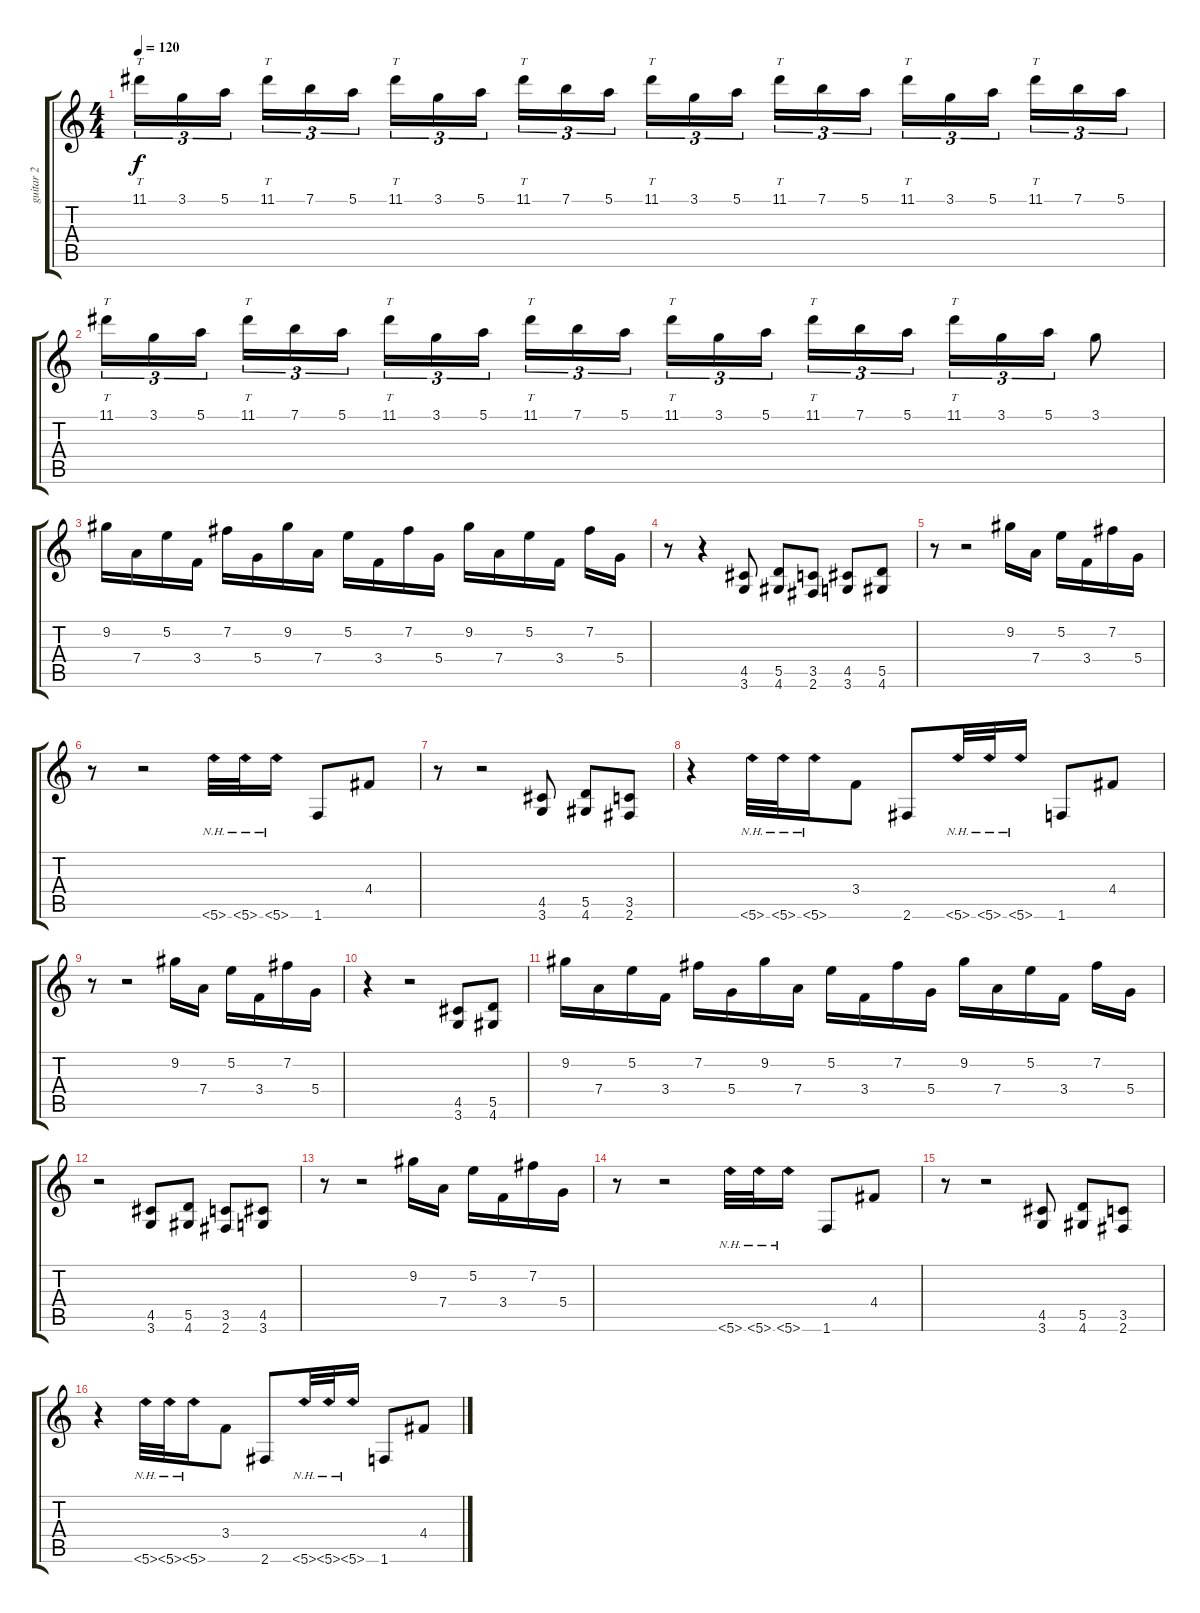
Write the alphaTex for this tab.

\track ("guitar 2" "guitar 2") {instrument distortionguitar}
\staff {score tabs}
\tuning (E4 B3 G3 D3 A2 E2) {hide}
\ts (4 4)
\tempo 120
\clef g2
\ks c
11.1.16{tt tu (3 2) dy f} 3.1.16{tu (3 2)} 5.1.16{tu (3 2) beam splitsecondary} 11.1.16{tt tu (3 2)} 7.1.16{tu (3 2)} 5.1.16{tu (3 2)} 11.1.16{tt tu (3 2)} 3.1.16{tu (3 2)} 5.1.16{tu (3 2) beam splitsecondary} 11.1.16{tt tu (3 2)} 7.1.16{tu (3 2)} 5.1.16{tu (3 2)} 11.1.16{tt tu (3 2)} 3.1.16{tu (3 2)} 5.1.16{tu (3 2) beam splitsecondary} 11.1.16{tt tu (3 2)} 7.1.16{tu (3 2)} 5.1.16{tu (3 2)} 11.1.16{tt tu (3 2)} 3.1.16{tu (3 2)} 5.1.16{tu (3 2) beam splitsecondary} 11.1.16{tt tu (3 2)} 7.1.16{tu (3 2)} 5.1.16{tu (3 2)} |
11.1.16{tt tu (3 2)} 3.1.16{tu (3 2)} 5.1.16{tu (3 2) beam splitsecondary} 11.1.16{tt tu (3 2)} 7.1.16{tu (3 2)} 5.1.16{tu (3 2)} 11.1.16{tt tu (3 2)} 3.1.16{tu (3 2)} 5.1.16{tu (3 2) beam splitsecondary} 11.1.16{tt tu (3 2)} 7.1.16{tu (3 2)} 5.1.16{tu (3 2)} 11.1.16{tt tu (3 2)} 3.1.16{tu (3 2)} 5.1.16{tu (3 2) beam splitsecondary} 11.1.16{tt tu (3 2)} 7.1.16{tu (3 2)} 5.1.16{tu (3 2)} 11.1.16{tt tu (3 2)} 3.1.16{tu (3 2)} 5.1.16{tu (3 2)} 3.1.8 |
9.2.16 7.4.16 5.2.16 3.4.16 7.2.16 5.4.16 9.2.16 7.4.16 5.2.16 3.4.16 7.2.16 5.4.16 9.2.16 7.4.16 5.2.16 3.4.16 7.2.16 5.4.16 |
r.8 r.4 (4.5 3.6).8 (5.5 4.6).8 (3.5 2.6).8 (4.5 3.6).8 (5.5 4.6).8 |
r.8 r.2 9.2.16 7.4.16 5.2.16 3.4.16 7.2.16 5.4.16 |
r.8 r.2 5.6{nh}.32 5.6{nh}.32 5.6{nh}.16 1.6.8 4.4.8 |
r.8 r.2 (4.5 3.6).8 (5.5 4.6).8 (3.5 2.6).8 |
r.4 5.6{nh}.32 5.6{nh}.32 5.6{nh}.16 3.4.8 2.6.8 5.6{nh}.32 5.6{nh}.32 5.6{nh}.16 1.6.8 4.4.8 |
r.8 r.2 9.2.16 7.4.16 5.2.16 3.4.16 7.2.16 5.4.16 |
r.4 r.2 (4.5 3.6).8 (5.5 4.6).8 |
9.2.16 7.4.16 5.2.16 3.4.16 7.2.16 5.4.16 9.2.16 7.4.16 5.2.16 3.4.16 7.2.16 5.4.16 9.2.16 7.4.16 5.2.16 3.4.16 7.2.16 5.4.16 |
r.2 (4.5 3.6).8 (5.5 4.6).8 (3.5 2.6).8 (4.5 3.6).8 |
r.8 r.2 9.2.16 7.4.16 5.2.16 3.4.16 7.2.16 5.4.16 |
r.8 r.2 5.6{nh}.32 5.6{nh}.32 5.6{nh}.16 1.6.8 4.4.8 |
r.8 r.2 (4.5 3.6).8 (5.5 4.6).8 (3.5 2.6).8 |
r.4 5.6{nh}.32 5.6{nh}.32 5.6{nh}.16 3.4.8 2.6.8 5.6{nh}.32 5.6{nh}.32 5.6{nh}.16 1.6.8 4.4.8
